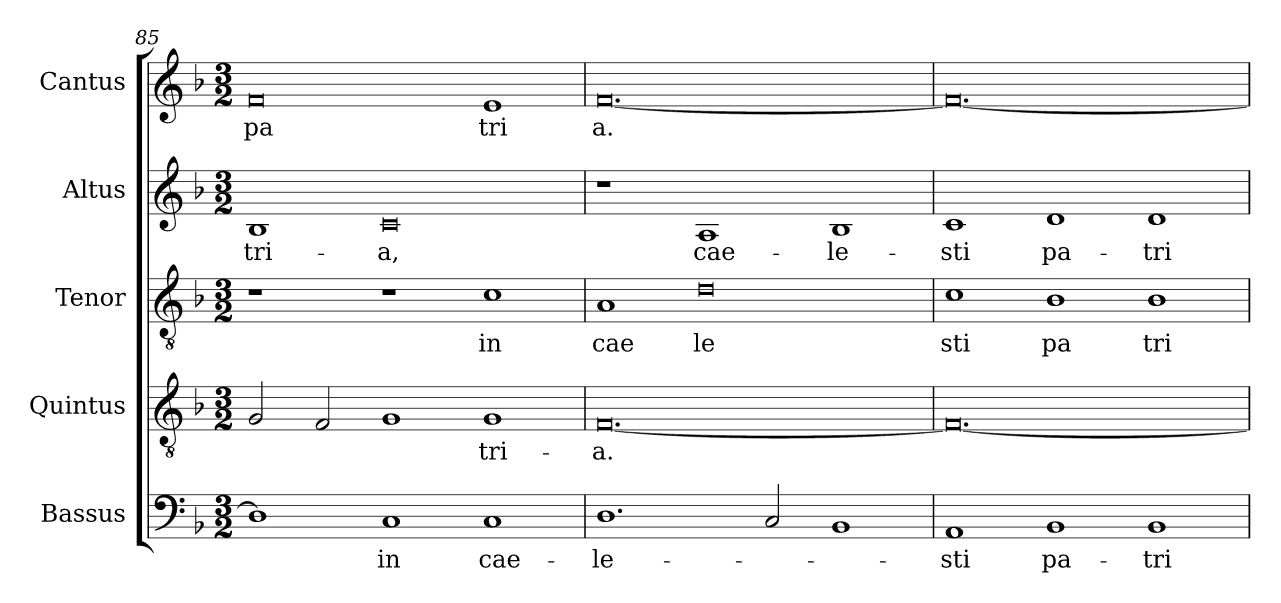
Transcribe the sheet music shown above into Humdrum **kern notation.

**kern	**text	**kern	**text	**kern	**text	**kern	**text	**kern	**text
*part5	*part5	*part4	*part4	*part3	*part3	*part2	*part2	*part1	*part1
*staff5	*staff5	*staff4	*staff4	*staff3	*staff3	*staff2	*staff2	*staff1	*staff1
*I"Bassus	*	*I"Quintus	*	*I"Tenor	*	*I"Altus	*	*I"Cantus	*
*clefF4	*	*clefGv2	*	*clefGv2	*	*clefG2	*	*clefG2	*
*k[b-]	*	*k[b-]	*	*k[b-]	*	*k[b-]	*	*k[b-]	*
*F:	*	*F:	*	*F:	*	*F:	*	*F:	*
*M3/2	*	*M3/2	*	*M3/2	*	*M3/2	*	*M3/2	*
=85	=85	=85	=85	=85	=85	=85	=85	=85	=85
!	!	!	!	!	!	!	!LO:LY:b:cj	!	!LO:LY:b:cj
1D]	.	2G/	.	1r	.	1B-	-tri-	0f	pa
.	.	2F/	.	.	.	.	.	.	.
!	!LO:LY:b:cj	!	!	!	!	!	!LO:LY:b:cj	!	!
1C	in	1G	.	1r	.	0c	-a,	.	.
!	!LO:LY:b:cj	!	!LO:LY:b:cj	!	!LO:LY:b:cj	!	!	!	!LO:LY:b:cj
1C	cae-	1G	-tri-	1c	in	.	.	1e	tri
=86	=86	=86	=86	=86	=86	=86	=86	=86	=86
!	!LO:LY:b:cj	!	!LO:LY:b:cj	!	!LO:LY:b:cj	!	!	!	!LO:LY:b:cj
1.D	-le-	[<0.F	-a.	1A	cae	1r	.	[<0.f	a.
!	!	!	!	!	!LO:LY:b:cj	!	!LO:LY:b:cj	!	!
.	.	.	.	0d	le	1A	cae-	.	.
2C/	.	.	.	.	.	.	.	.	.
!	!	!	!	!	!	!	!LO:LY:b:cj	!	!
1BB-	.	.	.	.	.	1B-	-le-	.	.
=87	=87	=87	=87	=87	=87	=87	=87	=87	=87
!	!LO:LY:b:cj	!	!	!	!LO:LY:b:cj	!	!LO:LY:b:cj	!	!
1AA	-sti	0.F_<	.	1c	sti	1c	-sti	0.f_<	.
!	!LO:LY:b:cj	!	!	!	!LO:LY:b:cj	!	!LO:LY:b:cj	!	!
1BB-	pa-	.	.	1B-	pa	1d	pa-	.	.
!	!LO:LY:b:cj	!	!	!	!LO:LY:b:cj	!	!LO:LY:b:cj	!	!
1BB-	-tri-	.	.	1B-	tri	1d	-tri-	.	.
=	=	=	=	=	=	=	=	=	=
*-	*-	*-	*-	*-	*-	*-	*-	*-	*-
